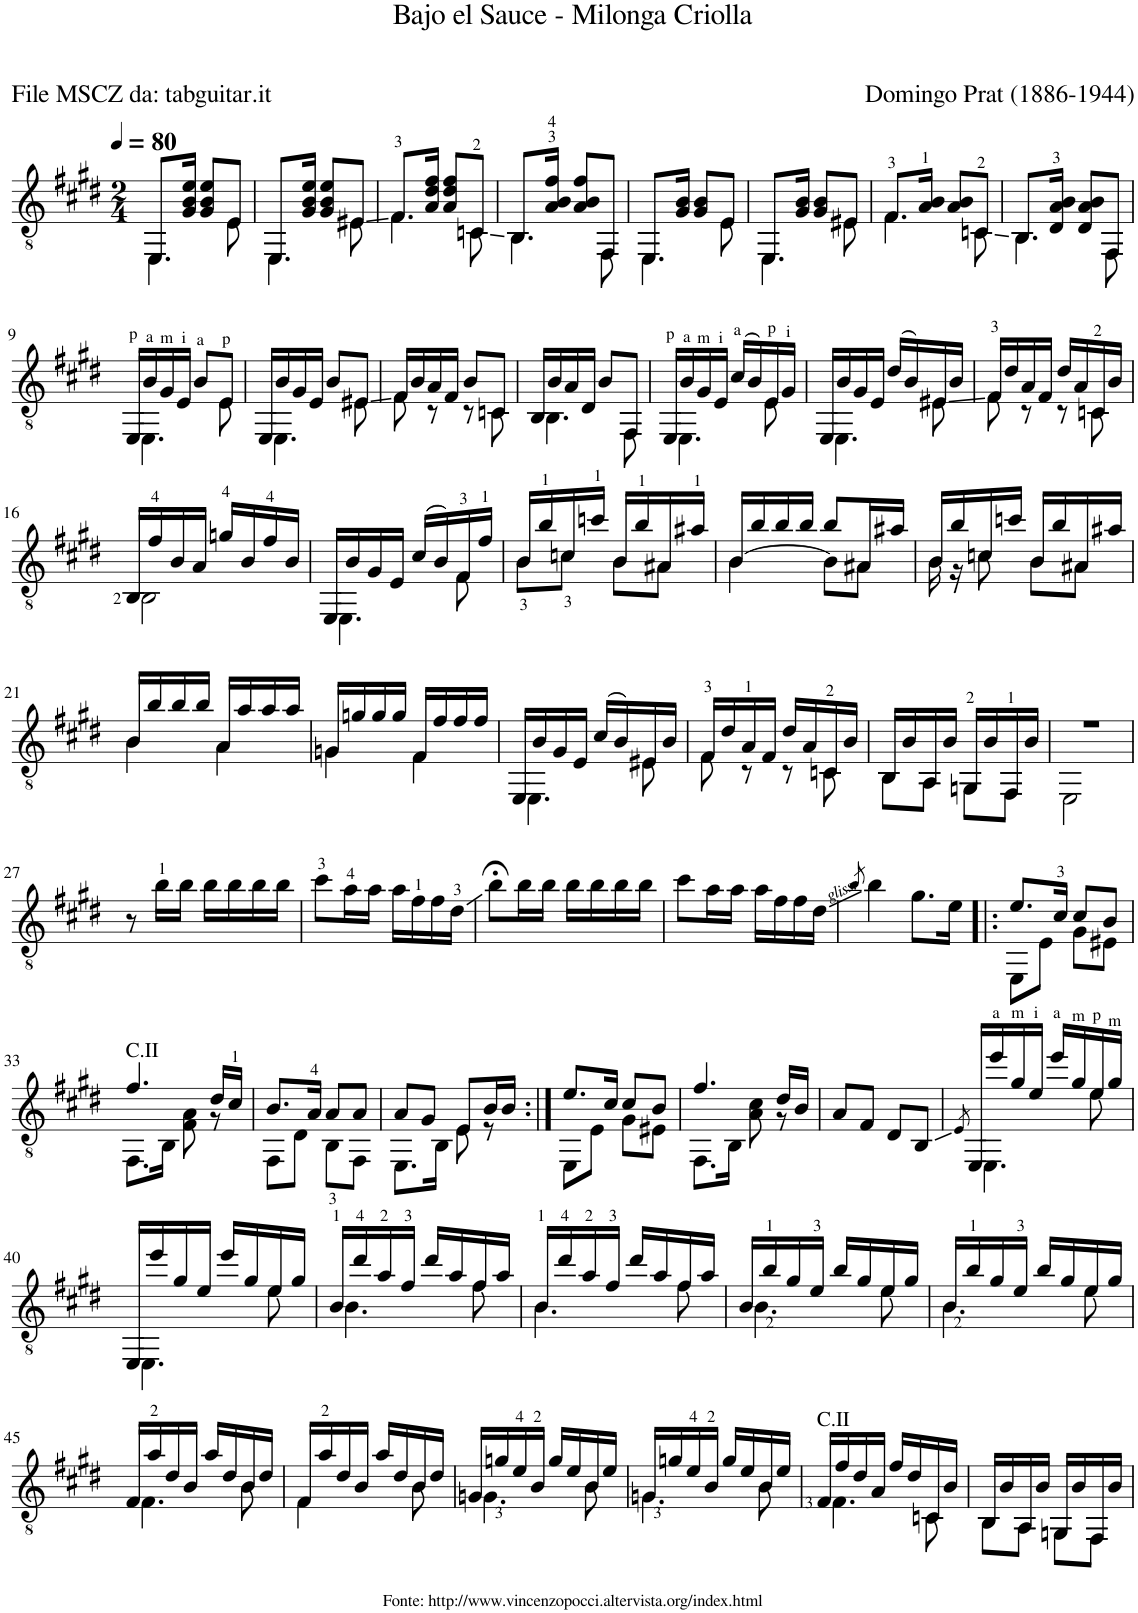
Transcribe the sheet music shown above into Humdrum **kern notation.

**kern
*part1
*staff1
*I"Guitar
*I'Guit.
*clefGv2
*k[f#c#g#d#]
*M2/4
*MM80
=1
*^
8.EE/L	4.EE\
16G#/ 16B/ 16e/Jk	.
8G#/ 8B/ 8e/L	.
8E/J	8E\
=2	=2
8.EE/L	4.EE\
16G#/ 16B/ 16e/Jk	.
8G#/ 8B/ 8e/L	.
8E#X/J	8E#\
=3	=3
8.F#/L	4.F#\
16A/ 16d#/ 16f#/Jk	.
8A/ 8d#/ 8f#/L	.
8Cn/J	8C\
=4	=4
8.BB/L	4.BB\
16A/ 16B/ 16f#/Jk	.
8A/ 8B/ 8f#/L	.
8FF#/J	8FF#\
=5	=5
8.EE/L	4.EE\
16G#/ 16B/Jk	.
8G#/ 8B/L	.
8E/J	8E\
=6	=6
8.EE/L	4.EE\
16G#/ 16B/Jk	.
8G#/ 8B/L	.
8E#X/J	8E#\
=7	=7
8.F#/L	4.F#\
16A/ 16B/Jk	.
8A/ 8B/L	.
8Cn/J	8C\
=8	=8
8.BB/L	4.BB\
16D#/ 16A/ 16B/Jk	.
8D#/ 8A/ 8B/L	.
8FF#/J	8FF#\
!!LO:LB:g=z	!!
=9	=9
16EE/LL	4.EE\
16B/	.
16G#/	.
16E/JJ	.
8B/L	.
8E/J	8E\
=10	=10
16EE/LL	4.EE\
16B/	.
16G#/	.
16E/JJ	.
8B/L	.
8E#X/J	8E#\
=11	=11
16F#/LL	8F#\
16B/	.
16A/	8r
16F#/JJ	.
8B/L	8r
8Cn/J	8C\
=12	=12
16BB/LL	4.BB\
16B/	.
16A/	.
16D#/JJ	.
8B/L	.
8FF#/J	8FF#\
=13	=13
16EE/LL	4.EE\
16B/	.
16G#/	.
16E/JJ	.
(16c#/LL	.
16B/)	.
16E/	8E\
16G#/JJ	.
=14	=14
16EE/LL	4.EE\
16B/	.
16G#/	.
16E/JJ	.
(16d#/LL	.
16B/)	.
16E#X/	8E#\
16B/JJ	.
=15	=15
16F#/LL	8F#\
16d#/	.
16A/	8r
16F#/JJ	.
16d#/LL	8r
16A/	.
16Cn/	8C\
16B/JJ	.
!!LO:LB:g=z	!!
=16	=16
16BB/LL	2BB\
16f#/	.
16B/	.
16A/JJ	.
16gn/LL	.
16B/	.
16f#/	.
16B/JJ	.
=17	=17
16EE/LL	4.EE\
16B/	.
16G#/	.
16E/JJ	.
(16c#/LL	.
16B/)	.
16F#/	8F#\
16f#/JJ	.
=18	=18
16B/LL	8B\L
16b/	.
16cn/	8c\J
16ccn/JJ	.
16B/LL	8B\L
16b/	.
16A#X/	8A#\J
16a#X/JJ	.
=19	=19
[16B/LL	4B\
16b/	.
16b/	.
16b/JJ	.
8b/L	8B\L]
16A#X/L	8A#\J
16a#X/JJ	.
=20	=20
16B/LL	16B\
16b/	16r
16cn/	8c\
16ccn/JJ	.
16B/LL	8B\L
16b/	.
16A#X/	8A#\J
16a#X/JJ	.
!!LO:LB:g=z	!!
=21	=21
16B/LL	4B\
16b/	.
16b/	.
16b/JJ	.
16A/LL	4A\
16a/	.
16a/	.
16a/JJ	.
=22	=22
16Gn/LL	4G\
16gn/	.
16g/	.
16g/JJ	.
16F#/LL	4F#\
16f#/	.
16f#/	.
16f#/JJ	.
=23	=23
16EE/LL	4.EE\
16B/	.
16G#/	.
16E/JJ	.
(16c#/LL	.
16B/)	.
16E#X/	8E#\
16B/JJ	.
=24	=24
16F#/LL	8F#\
16d#/	.
16A/	8r
16F#/JJ	.
16d#/LL	8r
16A/	.
16Cn/	8C\
16B/JJ	.
=25	=25
16BB/LL	8BB\L
16B/	.
16AA/	8AA\J
16B/JJ	.
16GGn/LL	8GG\L
16B/	.
16FF#/	8FF#\J
16B/JJ	.
=26	=26
2r	2EE\
*v	*v
!!LO:LB:g=z
=27
8r
16b\LL
16b\JJ
16b\LL
16b\
16b\
16b\JJ
=28
8cc#\L
16a\L
16a\JJ
16a\LL
16f#\
16f#\
16d#\JJ
=29
8b;<\L
16b\L
16b\JJ
16b\LL
16b\
16b\
16b\JJ
=30
8cc#\L
16a\L
16a\JJ
16a\LL
16f#\
16f#\
16d#\JJ
=31
8qb/
4b\
8.g#\L
16e\Jk
=32!|:
*^
8.e/L	8EE\L
.	8E\J
16c#/Jk	.
8c#/L	8G#\L
8B/J	8E#X\J
!!LO:LB:g=z	!!
=33	=33
!LO:TX:a:t=C.II	!
4.f#/	8.FF#\L
.	16BB\Jk
.	8F#\ 8A\
16d#/LL	8r
16c#/JJ	.
=34	=34
8.B/L	8FF#\L
.	8D#\J
16A/Jk	.
8A/L	8BB\L
8A/J	8FF#\J
=35	=35
8A/L	8.EE\L
8G#/J	.
.	16BB\Jk
8E/L	8E\
16B/L	8r
16B/JJ	.
=36:|!	=36:|!
8.e/L	8EE\L
.	8E\J
16c#/Jk	.
8c#/L	8G#\L
8B/J	8E#X\J
=37	=37
4.f#/	8.FF#\L
.	16BB\Jk
.	8A\ 8c#\
16d#/LL	8r
16B/JJ	.
*v	*v
=38
8A/L
8F#/J
8D#/L
8BB/J
=39
8qE/
*^
16EE/LL	4.EE\
16ee/	.
16g#/	.
16e/JJ	.
16ee/LL	.
16g#/	.
16e/	8e\
16g#/JJ	.
!!LO:LB:g=z	!!
=40	=40
16EE/LL	4.EE\
16ee/	.
16g#/	.
16e/JJ	.
16ee/LL	.
16g#/	.
16e/	8e\
16g#/JJ	.
=41	=41
16B/LL	4.B\
16dd#/	.
16a/	.
16f#/JJ	.
16dd#/LL	.
16a/	.
16f#/	8f#\
16a/JJ	.
=42	=42
16B/LL	4.B\
16dd#/	.
16a/	.
16f#/JJ	.
16dd#/LL	.
16a/	.
16f#/	8f#\
16a/JJ	.
=43	=43
16B/LL	4.B\
16b/	.
16g#/	.
16e/JJ	.
16b/LL	.
16g#/	.
16e/	8e\
16g#/JJ	.
=44	=44
16B/LL	4.B\
16b/	.
16g#/	.
16e/JJ	.
16b/LL	.
16g#/	.
16e/	8e\
16g#/JJ	.
!!LO:LB:g=z	!!
=45	=45
16F#/LL	4.F#\
16a/	.
16d#/	.
16B/JJ	.
16a/LL	.
16d#/	.
16B/	8B\
16d#/JJ	.
=46	=46
16F#/LL	4.F#\
16a/	.
16d#/	.
16B/JJ	.
16a/LL	.
16d#/	.
16B/	8B\
16d#/JJ	.
=47	=47
16Gn/LL	4.G\
16gn/	.
16e/	.
16B/JJ	.
16g/LL	.
16e/	.
16B/	8B\
16e/JJ	.
=48	=48
16Gn/LL	4.G\
16gn/	.
16e/	.
16B/JJ	.
16g/LL	.
16e/	.
16B/	8B\
16e/JJ	.
=49	=49
!LO:TX:a:t=C.II	!
16F#/LL	4.F#\
16f#/	.
16d#/	.
16A/JJ	.
16f#/LL	.
16d#/	.
16Cn/	8C\
16B/JJ	.
=50	=50
16BB/LL	8BB\L
16B/	.
16AA/	8AA\J
16B/JJ	.
16GGn/LL	8GG\L
16B/	.
16FF#/	8FF#\J
16B/JJ	.
*v	*v
=
*-
